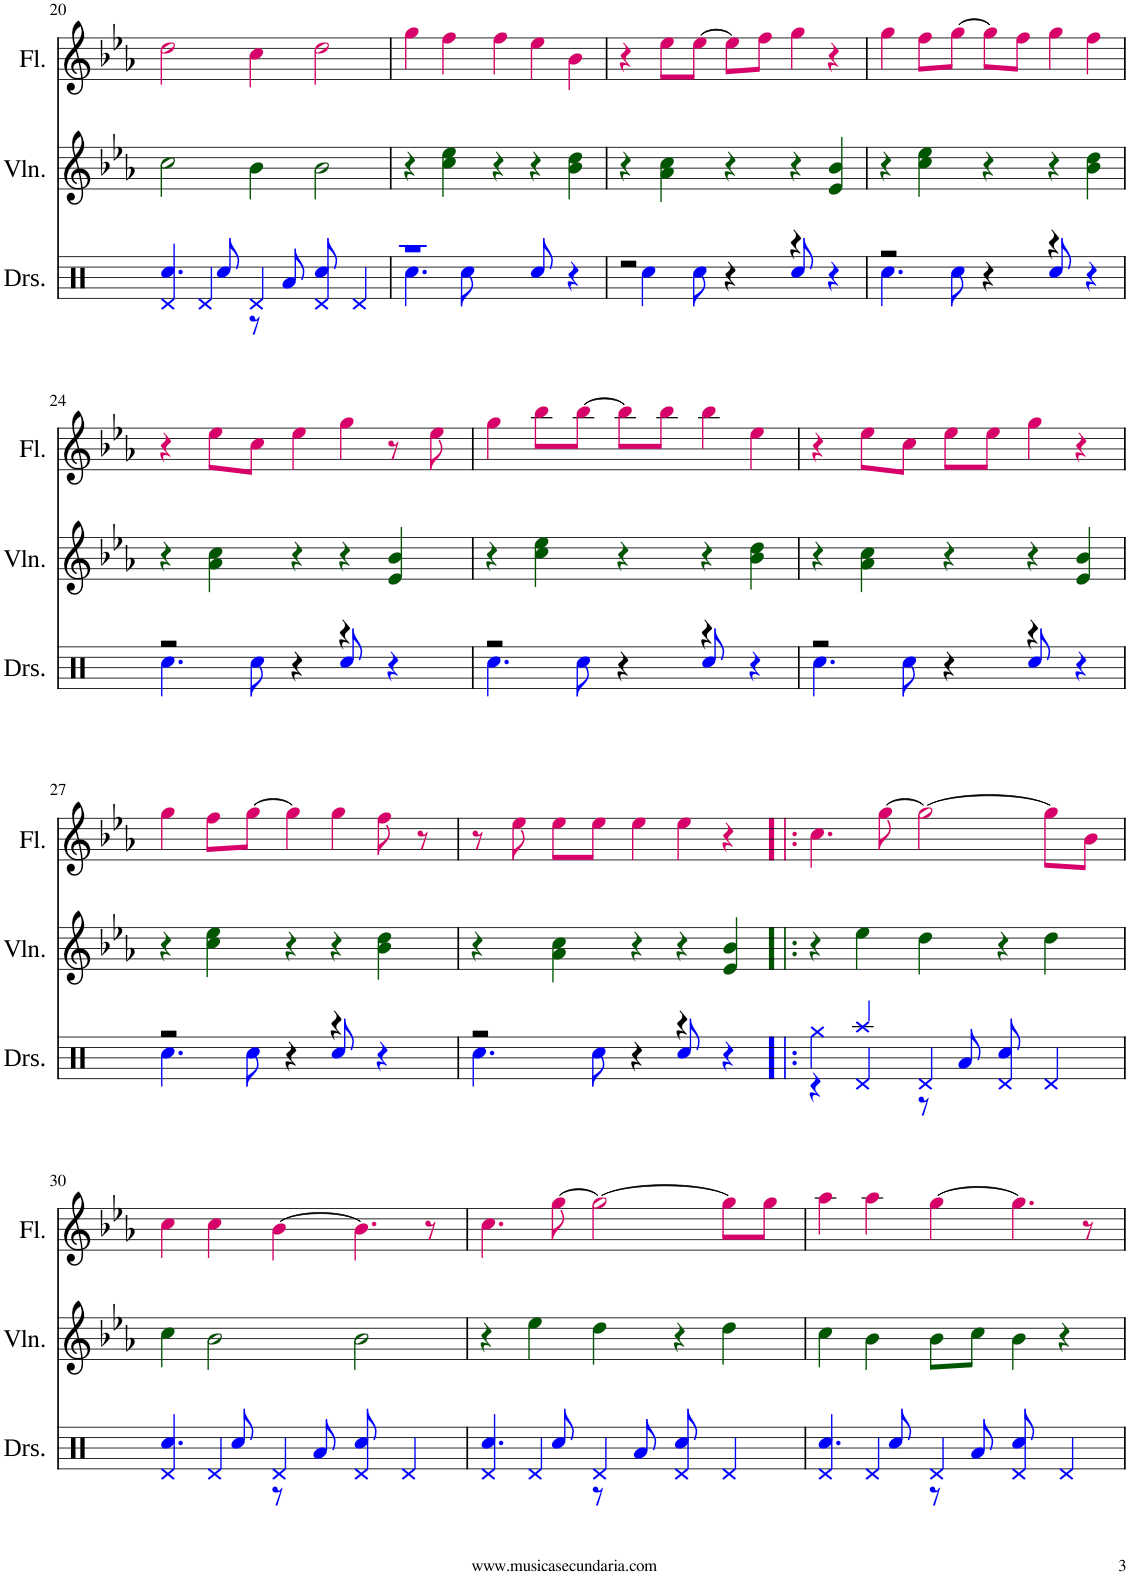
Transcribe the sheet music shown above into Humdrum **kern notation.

**kern	**kern	**kern
*part3	*part2	*part1
*staff3	*staff2	*staff1
*I"Drumset	*I"Violín	*I"Flauta
*I'Drs.	*I'Vln.	*I'Fl.
!!LO:PB:g=z
*clefX	*clefG2	*clefG2
*k[b-e-a-]	*k[b-e-a-]	*k[b-e-a-]
*M5/4	*M5/4	*M5/4
=20	=20	=20
*^	*	*
4Rdi/	4.Rcci/	2ccj\	2ddZ\
4Rdi/	.	.	.
.	8Rcci/	.	.
4Rdi/	8r	4b-j\	4ccZ\
.	8Rai/L	.	.
4Rdi/	8Rcci/J	2b-j\	2ddZ\
.	4.ryy	.	.
4Rdi/	.	.	.
=21	=21	=21	=21
1r	4.Rcci\	4r	4ggZ\
.	.	4ccj\ 4ee-j\	4ffZ\
.	8Rcci\L	.	.
.	4ryy	4r	4ffZ\
.	8Rcci/J	4r	4ee-Z\
.	4.ryy	.	.
4r	.	4b-j\ 4ddj\	4b-Z\
=22	=22	=22	=22
2r	8ryy	4r	4r
.	4Rcci\	.	.
.	.	4a-j\ 4ccj\	8ee-Z\L
.	8Rcci\L	.	[8ee-Z\J
4r	4ryy	4r	8ee-Z\L]
.	.	.	8ffZ\J
4r	8Rcci/J	4r	4ggZ\
.	4.ryy	.	.
4r	.	4e-j/ 4b-j/	4r
=23	=23	=23	=23
2r	4.Rcci\	4r	4ggZ\
.	.	4ccj\ 4ee-j\	8ffZ\L
.	8Rcci\L	.	[8ggZ\J
4r	4ryy	4r	8ggZ\L]
.	.	.	8ffZ\J
4r	8Rcci/J	4r	4ggZ\
.	4.ryy	.	.
4r	.	4b-j\ 4ddj\	4ffZ\
!!LO:LB:g=z
=24	=24	=24	=24
2r	4.Rcci\	4r	4r
.	.	4a-j\ 4ccj\	8ee-Z\L
.	8Rcci\L	.	8ccZ\J
4r	4ryy	4r	4ee-Z\
4r	8Rcci/J	4r	4ggZ\
.	4.ryy	.	.
4r	.	4e-j/ 4b-j/	8r
.	.	.	8ee-Z\
=25	=25	=25	=25
2r	4.Rcci\	4r	4ggZ\
.	.	4ccj\ 4ee-j\	8bb-Z\L
.	8Rcci\L	.	[8bb-Z\J
4r	4ryy	4r	8bb-Z\L]
.	.	.	8bb-Z\J
4r	8Rcci/J	4r	4bb-Z\
.	4.ryy	.	.
4r	.	4b-j\ 4ddj\	4ee-Z\
=26	=26	=26	=26
2r	4.Rcci\	4r	4r
.	.	4a-j\ 4ccj\	8ee-Z\L
.	8Rcci\L	.	8ccZ\J
4r	4ryy	4r	8ee-Z\L
.	.	.	8ee-Z\J
4r	8Rcci/J	4r	4ggZ\
.	4.ryy	.	.
4r	.	4e-j/ 4b-j/	4r
!!LO:LB:g=z
=27	=27	=27	=27
2r	4.Rcci\	4r	4ggZ\
.	.	4ccj\ 4ee-j\	8ffZ\L
.	8Rcci\L	.	[8ggZ\J
4r	4ryy	4r	4ggZ\]
4r	8Rcci/J	4r	4ggZ\
.	4.ryy	.	.
4r	.	4b-j\ 4ddj\	8ffZ\
.	.	.	8r
=28	=28	=28	=28
2r	4.Rcci\	4r	8r
.	.	.	8ee-Z\
.	.	4a-j\ 4ccj\	8ee-Z\L
.	8Rcci\L	.	8ee-Z\J
4r	4ryy	4r	4ee-Z\
4r	8Rcci/J	4r	4ee-Z\
.	4.ryy	.	.
4r	.	4e-j/ 4b-j/	4r
=29!|:	=29!|:	=29!|:	=29!|:
4Rggi\	4r	4r	4.ccZ\
4Rdi/	4Raai/	4ee-j\	.
.	.	.	[8ggZ\
4Rdi/	8r	4ddj\	2ggZ\_
.	8Rai/L	.	.
4Rdi/	8Rcci/J	4r	.
.	4.ryy	.	.
4Rdi/	.	4ddj\	8ggZ\L]
.	.	.	8b-Z\J
!!LO:LB:g=z
=30	=30	=30	=30
4Rdi/	4.Rcci/	4ccj\	4ccZ\
4Rdi/	.	2b-j\	4ccZ\
.	8Rcci/	.	.
4Rdi/	8r	.	[4b-Z\
.	8Rai/L	.	.
4Rdi/	8Rcci/J	2b-j\	4.b-Z\]
.	4.ryy	.	.
4Rdi/	.	.	.
.	.	.	8r
=31	=31	=31	=31
4Rdi/	4.Rcci/	4r	4.ccZ\
4Rdi/	.	4ee-j\	.
.	8Rcci/	.	[8ggZ\
4Rdi/	8r	4ddj\	2ggZ\_
.	8Rai/L	.	.
4Rdi/	8Rcci/J	4r	.
.	4.ryy	.	.
4Rdi/	.	4ddj\	8ggZ\L]
.	.	.	8ggZ\J
=32	=32	=32	=32
4Rdi/	4.Rcci/	4ccj\	4aa-Z\
4Rdi/	.	4b-j\	4aa-Z\
.	8Rcci/	.	.
4Rdi/	8r	8b-j\L	[4ggZ\
.	8Rai/L	8ccj\J	.
4Rdi/	8Rcci/J	4b-j\	4.ggZ\]
.	4.ryy	.	.
4Rdi/	.	4r	.
.	.	.	8r
*v	*v	*	*
=	=	=
*-	*-	*-
